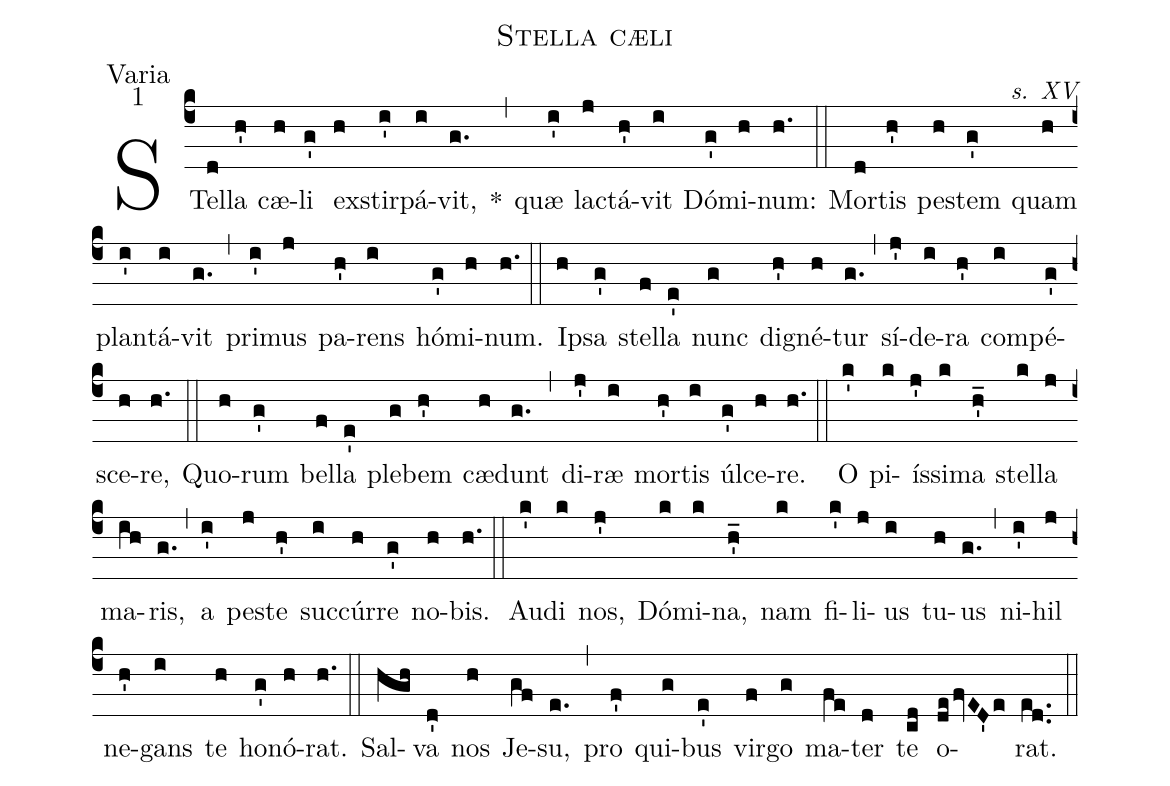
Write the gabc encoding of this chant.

name: Stella cæli;
office-part: Varia;
mode: 1;
commentary: s. XV;
%%
(c4)STel(d)la(h') cæ(h)li(g') ex(h)stir(i')pá(i)vit,(g.) *(,) quæ(i') lac(j)tá(h')vit(i) Dó(g')mi(h)num:(h.) (::)
Mor(d)tis(h') pes(h)tem(g') quam(h) plan(i')tá(i)vit(g.) (,) pri(i')mus(j) pa(h')rens(i) hó(g')mi(h)num.(h.) (::)
Ip(h)sa(g') stel(f)la(e') nunc(g) di(h')gné(h)tur(g.) (,) sí(j')de(i)ra(h') com(i)pé(g')sce(h)re,(h.) (::)
Quo(h)rum(g') bel(f)la(e') ple(g)bem(h') cæ(h)dunt(g.) (,) di(j')ræ(i) mor(h')tis(i) úl(g')ce(h)re.(h.) (::)
O(k') pi(k)ís(j')si(k)ma(h'_) stel(k)la(j) ma(ih)ris,(g.) (,) a(i') pes(j)te(h') suc(i)cúr(h)re(g') no(h)bis.(h.) (::)
Au(k')di(k) nos,(j') Dó(k)mi(k)na,(h'_) nam(k) fi(k')li(j)us(i) tu(h)us(g.) (,) ni(i')hil(j) ne(h')gans(i) te(h) ho(g')nó(h)rat.(h.) (::)
Sal(hgh)va(d') nos(h) Je(gf)su,(e.) (,) pro(f') qui(g)bus(e') vir(f)go(g) ma(fe)ter(d) te(cd) o(defvED'e)rat.(ed..) (::)
